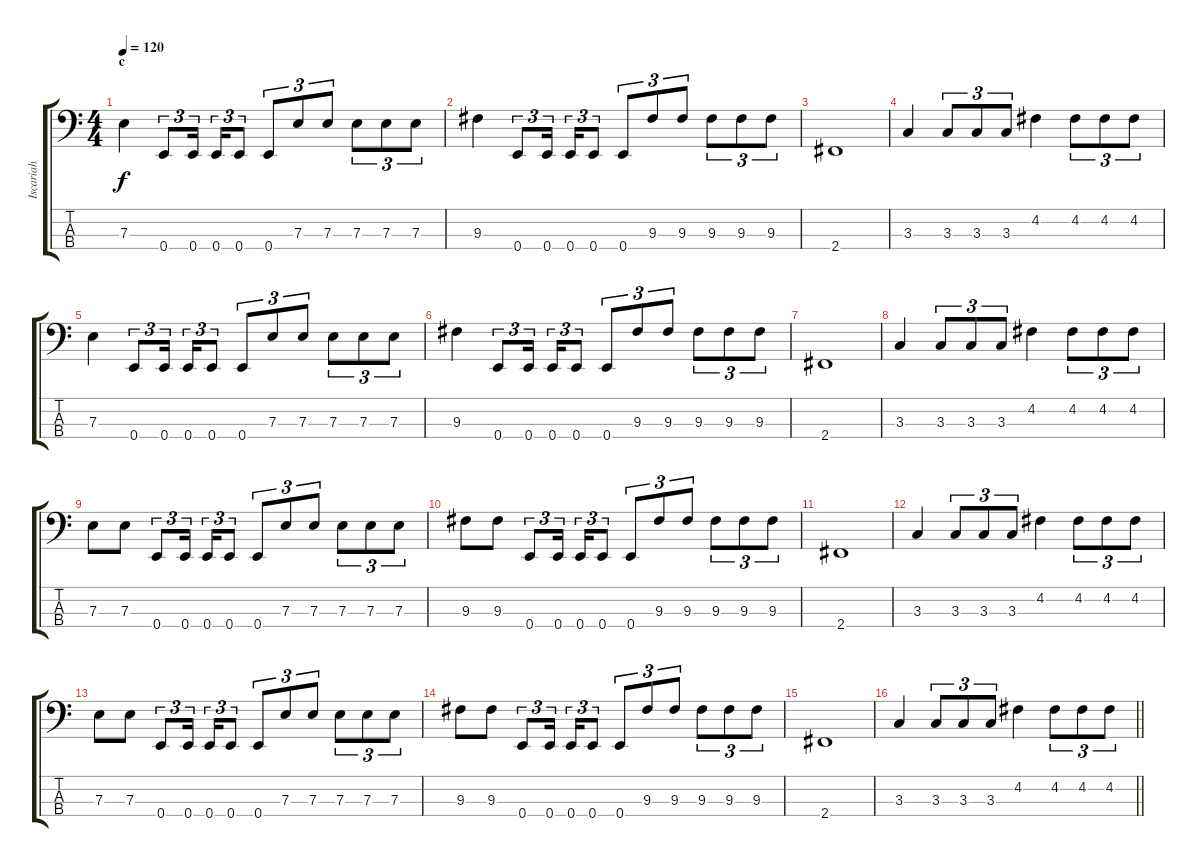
\track ("Iscariah" "Iscariah") {instrument electricbassfinger}
\staff {score tabs}
\tuning (G2 D2 A1 E1) {hide}
\ts (4 4)
\section ("" "c")
\tempo 120
\clef f4
\ks c
7.3.4{dy f} 0.4.8{tu (3 2)} 0.4.16{tu (3 2) beam splitsecondary} 0.4.16{tu (3 2)} 0.4.8{tu (3 2)} 0.4.8{tu (3 2)} 7.3.8{tu (3 2)} 7.3.8{tu (3 2)} 7.3.8{tu (3 2)} 7.3.8{tu (3 2)} 7.3.8{tu (3 2)} |
9.3.4 0.4.8{tu (3 2)} 0.4.16{tu (3 2) beam splitsecondary} 0.4.16{tu (3 2)} 0.4.8{tu (3 2)} 0.4.8{tu (3 2)} 9.3.8{tu (3 2)} 9.3.8{tu (3 2)} 9.3.8{tu (3 2)} 9.3.8{tu (3 2)} 9.3.8{tu (3 2)} |
2.4.1 |
3.3.4 3.3.8{tu (3 2)} 3.3.8{tu (3 2)} 3.3.8{tu (3 2)} 4.2.4 4.2.8{tu (3 2)} 4.2.8{tu (3 2)} 4.2.8{tu (3 2)} |
7.3.4 0.4.8{tu (3 2)} 0.4.16{tu (3 2) beam splitsecondary} 0.4.16{tu (3 2)} 0.4.8{tu (3 2)} 0.4.8{tu (3 2)} 7.3.8{tu (3 2)} 7.3.8{tu (3 2)} 7.3.8{tu (3 2)} 7.3.8{tu (3 2)} 7.3.8{tu (3 2)} |
9.3.4 0.4.8{tu (3 2)} 0.4.16{tu (3 2) beam splitsecondary} 0.4.16{tu (3 2)} 0.4.8{tu (3 2)} 0.4.8{tu (3 2)} 9.3.8{tu (3 2)} 9.3.8{tu (3 2)} 9.3.8{tu (3 2)} 9.3.8{tu (3 2)} 9.3.8{tu (3 2)} |
2.4.1 |
3.3.4 3.3.8{tu (3 2)} 3.3.8{tu (3 2)} 3.3.8{tu (3 2)} 4.2.4 4.2.8{tu (3 2)} 4.2.8{tu (3 2)} 4.2.8{tu (3 2)} |
7.3.8 7.3.8 0.4.8{tu (3 2)} 0.4.16{tu (3 2) beam splitsecondary} 0.4.16{tu (3 2)} 0.4.8{tu (3 2)} 0.4.8{tu (3 2)} 7.3.8{tu (3 2)} 7.3.8{tu (3 2)} 7.3.8{tu (3 2)} 7.3.8{tu (3 2)} 7.3.8{tu (3 2)} |
9.3.8 9.3.8 0.4.8{tu (3 2)} 0.4.16{tu (3 2) beam splitsecondary} 0.4.16{tu (3 2)} 0.4.8{tu (3 2)} 0.4.8{tu (3 2)} 9.3.8{tu (3 2)} 9.3.8{tu (3 2)} 9.3.8{tu (3 2)} 9.3.8{tu (3 2)} 9.3.8{tu (3 2)} |
2.4.1 |
3.3.4 3.3.8{tu (3 2)} 3.3.8{tu (3 2)} 3.3.8{tu (3 2)} 4.2.4 4.2.8{tu (3 2)} 4.2.8{tu (3 2)} 4.2.8{tu (3 2)} |
7.3.8 7.3.8 0.4.8{tu (3 2)} 0.4.16{tu (3 2) beam splitsecondary} 0.4.16{tu (3 2)} 0.4.8{tu (3 2)} 0.4.8{tu (3 2)} 7.3.8{tu (3 2)} 7.3.8{tu (3 2)} 7.3.8{tu (3 2)} 7.3.8{tu (3 2)} 7.3.8{tu (3 2)} |
9.3.8 9.3.8 0.4.8{tu (3 2)} 0.4.16{tu (3 2) beam splitsecondary} 0.4.16{tu (3 2)} 0.4.8{tu (3 2)} 0.4.8{tu (3 2)} 9.3.8{tu (3 2)} 9.3.8{tu (3 2)} 9.3.8{tu (3 2)} 9.3.8{tu (3 2)} 9.3.8{tu (3 2)} |
2.4.1 |
\barLineRight lightlight
3.3.4 3.3.8{tu (3 2)} 3.3.8{tu (3 2)} 3.3.8{tu (3 2)} 4.2.4 4.2.8{tu (3 2)} 4.2.8{tu (3 2)} 4.2.8{tu (3 2)}
